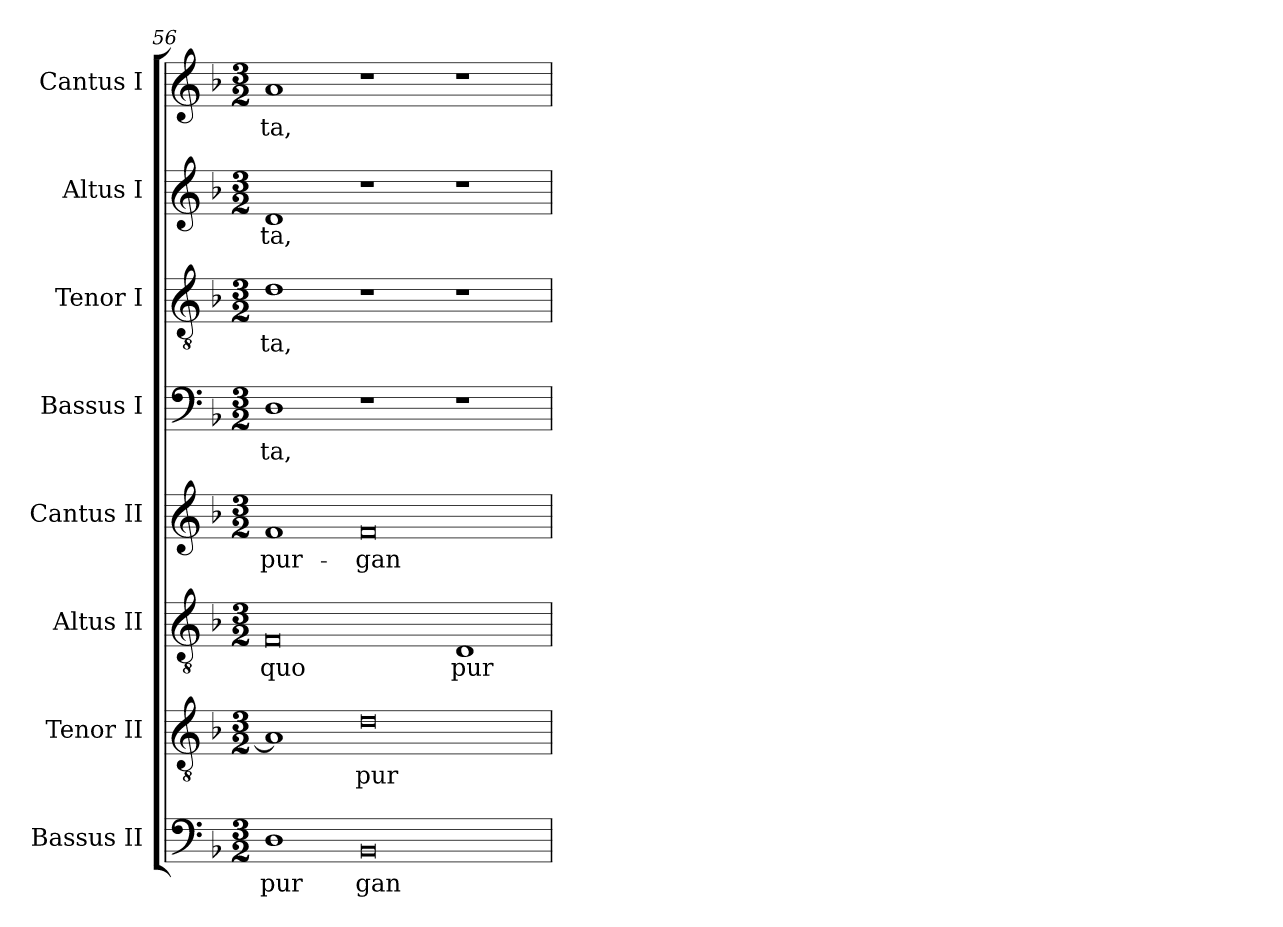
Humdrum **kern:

**kern	**text	**kern	**text	**kern	**text	**kern	**text	**kern	**text	**kern	**text	**kern	**text	**kern	**text
*part8	*part8	*part7	*part7	*part6	*part6	*part5	*part5	*part4	*part4	*part3	*part3	*part2	*part2	*part1	*part1
*staff8	*staff8	*staff7	*staff7	*staff6	*staff6	*staff5	*staff5	*staff4	*staff4	*staff3	*staff3	*staff2	*staff2	*staff1	*staff1
*I"Bassus II	*	*I"Tenor II	*	*I"Altus II	*	*I"Cantus II	*	*I"Bassus I	*	*I"Tenor I	*	*I"Altus I	*	*I"Cantus I	*
*clefF4	*	*clefGv2	*	*clefGv2	*	*clefG2	*	*clefF4	*	*clefGv2	*	*clefG2	*	*clefG2	*
*k[b-]	*	*k[b-]	*	*k[b-]	*	*k[b-]	*	*k[b-]	*	*k[b-]	*	*k[b-]	*	*k[b-]	*
*F:	*	*F:	*	*F:	*	*F:	*	*F:	*	*F:	*	*F:	*	*F:	*
*M3/2	*	*M3/2	*	*M3/2	*	*M3/2	*	*M3/2	*	*M3/2	*	*M3/2	*	*M3/2	*
=56	=56	=56	=56	=56	=56	=56	=56	=56	=56	=56	=56	=56	=56	=56	=56
!	!LO:LY:b:cj	!	!	!	!LO:LY:b:cj	!	!LO:LY:b:cj	!	!LO:LY:b:cj	!	!LO:LY:b:cj	!	!LO:LY:b:cj	!	!LO:LY:b:cj
1D	pur	1A]	.	0F	quo	1f	pur-	1D	-ta,	1d	-ta,	1d	ta,	1a	ta,
!	!LO:LY:b:cj	!	!LO:LY:b:cj	!	!	!	!LO:LY:b:cj	!	!	!	!	!	!	!	!
0BB-	gan	0d	pur	.	.	0f	-gan-	1r	.	1r	.	1r	.	1r	.
!	!	!	!	!	!LO:LY:b:cj	!	!	!	!	!	!	!	!	!	!
.	.	.	.	1D	pur-	.	.	1r	.	1r	.	1r	.	1r	.
=	=	=	=	=	=	=	=	=	=	=	=	=	=	=	=
*-	*-	*-	*-	*-	*-	*-	*-	*-	*-	*-	*-	*-	*-	*-	*-
